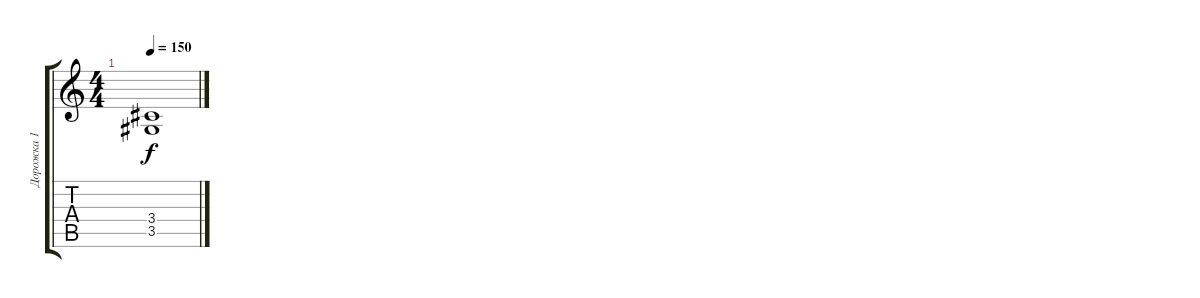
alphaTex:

\track ("Дорожка 1" "Дорожка 1") {instrument distortionguitar}
\staff {score tabs}
\tuning (C4 G3 Eb3 Bb2 F2 C2) {hide}
\ts (4 4)
\tempo 150
\clef g2
\ks c
(3.4{t} 3.5{t}).1{dy f}
